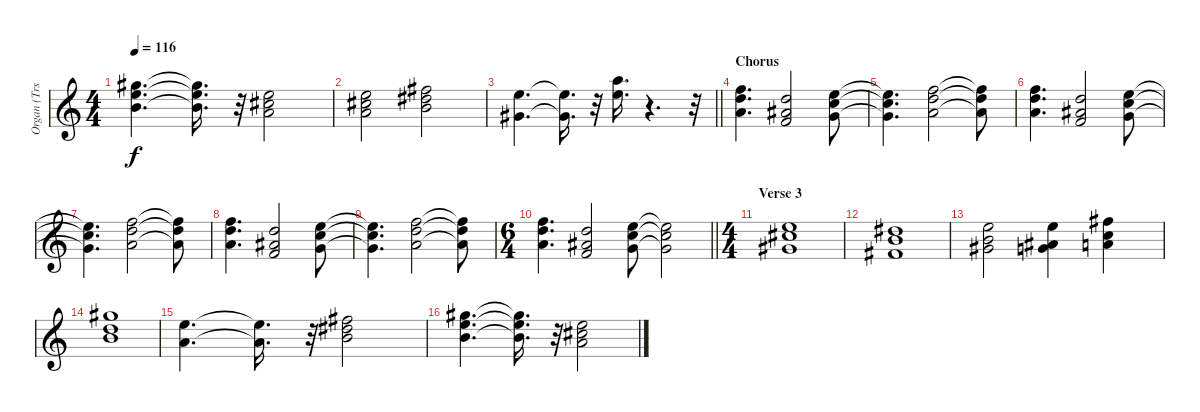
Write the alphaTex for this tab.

\track ("Organ (Trs. 1-2A/1-2B)" "Organ (Trs") {instrument rockorgan}
\staff {score}
\tuning (E4 B3 G3 D3 A2 E2) {hide}
\ts (4 4)
\tempo 116
\clef g2
\ks c
(16.1 17.2 16.3).4{d dy f} (16.1{t} 17.2{t} 16.3{t}).16{d} r.32 (12.1 14.2 14.3).2 |
(12.1 14.2 14.3).2 (14.1 16.2 16.3).2 |
\barLineRight lightlight
(12.1 13.3).4{d} (12.1{t} 13.3{t}).16{d} r.32 (17.1 17.2).16{d} r.4{d} r.32 |
\section ("" "Chorus")
(13.1 15.2 14.3).4{d} (15.2 15.3 15.4).2 (12.1 13.2 12.3).8 |
(12.1{t} 13.2{t} 12.3{t}).4{d} (13.1 15.2 14.3).2 (13.1{t} 15.2{t} 14.3{t}).8 |
(13.1 15.2 14.3).4{d} (15.2 15.3 15.4).2 (12.1 13.2 12.3).8 |
(12.1{t} 13.2{t} 12.3{t}).4{d} (13.1 15.2 14.3).2 (13.1{t} 15.2{t} 14.3{t}).8 |
(13.1 15.2 14.3).4{d} (15.2 15.3 15.4).2 (12.1 13.2 12.3).8 |
(12.1{t} 13.2{t} 12.3{t}).4{d} (13.1 15.2 14.3).2 (13.1{t} 15.2{t} 14.3{t}).8 |
\ts (6 4)
\barLineRight lightlight
(13.1 15.2 14.3).4{d} (15.2 15.3 15.4).2 (12.1 13.2 12.3).8 (12.1{t} 13.2{t} 12.3{t}).2 |
\ts (4 4)
\section ("" "Verse 3")
(12.1 14.2 13.3).1 |
(11.1 12.2 11.3).1 |
(12.1 12.2 13.3).2 (12.1 11.2 12.3).4 (14.1 13.2 14.3).4 |
(16.1 15.2 16.3).1 |
(12.1 14.3).4{d} (12.1{t} 14.3{t}).16{d} r.32 (14.1 16.2 16.3).2 |
(16.1 17.2 16.3).4{d} (16.1{t} 17.2{t} 16.3{t}).16{d} r.32 (12.1 14.2 14.3).2
